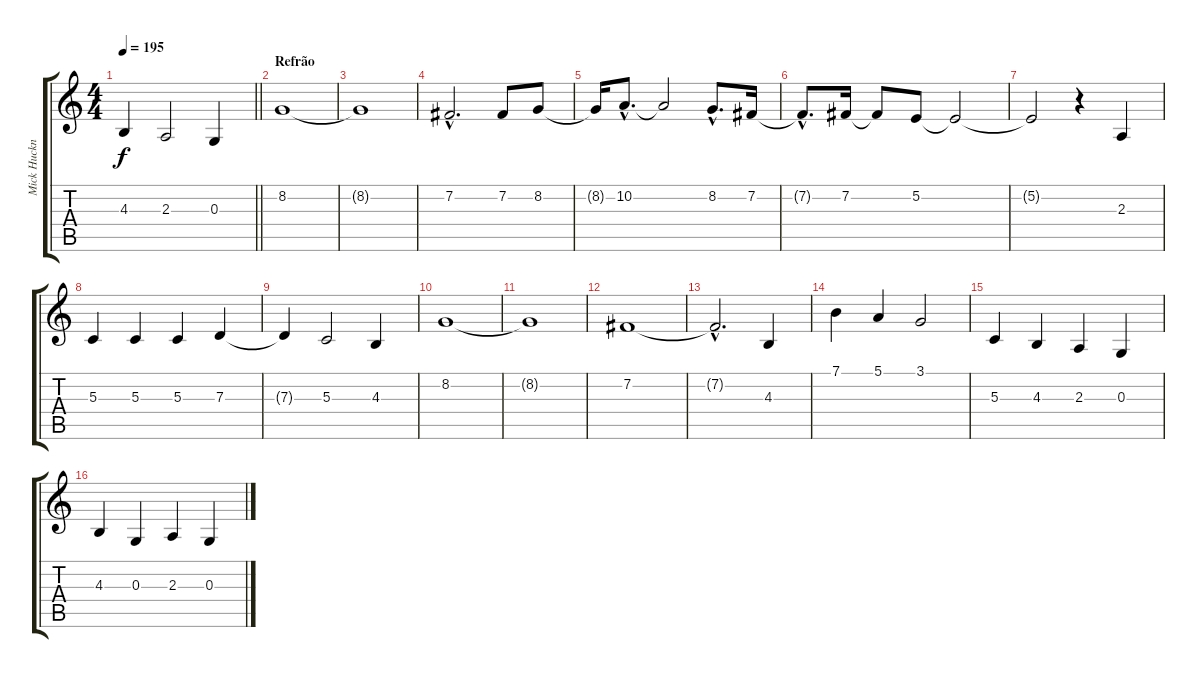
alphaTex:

\track ("Mick Hucknall (Vocal)" "Mick Huckn") {instrument acousticgrandpiano}
\staff {score tabs}
\tuning (E4 B3 G3 D3 A2 E2) {hide}
\ts (4 4)
\tempo 195
\clef g2
\barLineRight lightlight
\ks c
4.3{t}.4{dy f} 2.3.2 0.3.4 |
\section ("" "Refrão")
8.2.1 |
8.2{t}.1 |
7.2{hac}.2{d} 7.2.8 8.2.8 |
8.2{t}.16 10.2{hac}.8{d} 10.2{t}.2 8.2{hac}.8{d} 7.2.16 |
7.2{hac t}.8{d} 7.2.16 7.2{t}.8 5.2.8 5.2{t}.2 |
5.2{t}.2 r.4 2.3.4 |
5.3.4 5.3.4 5.3.4 7.3.4 |
7.3{t}.4 5.3.2 4.3.4 |
8.2.1 |
8.2{t}.1 |
7.2.1 |
7.2{hac t}.2{d} 4.3.4 |
7.1.4 5.1.4 3.1.2 |
5.3.4 4.3.4 2.3.4 0.3.4 |
4.3.4 0.3.4 2.3.4 0.3.4
